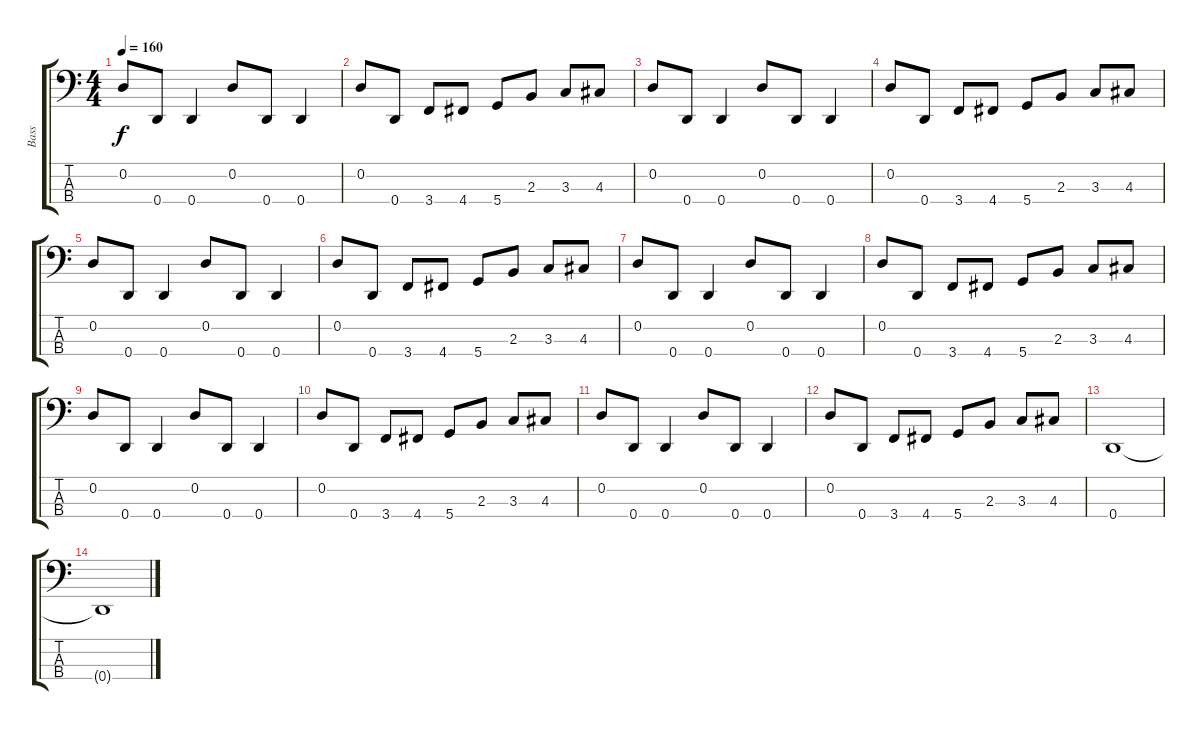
\track ("Bass" "Bass") {instrument electricbassfinger}
\staff {score tabs}
\tuning (G2 D2 A1 D1) {hide}
\ts (4 4)
\tempo 160
\clef f4
\ks c
0.2.8{dy f} 0.4.8 0.4.4 0.2.8 0.4.8 0.4.4 |
0.2.8 0.4.8 3.4.8 4.4.8 5.4.8 2.3.8 3.3.8 4.3.8 |
0.2.8 0.4.8 0.4.4 0.2.8 0.4.8 0.4.4 |
0.2.8 0.4.8 3.4.8 4.4.8 5.4.8 2.3.8 3.3.8 4.3.8 |
0.2.8 0.4.8 0.4.4 0.2.8 0.4.8 0.4.4 |
0.2.8 0.4.8 3.4.8 4.4.8 5.4.8 2.3.8 3.3.8 4.3.8 |
0.2.8 0.4.8 0.4.4 0.2.8 0.4.8 0.4.4 |
0.2.8 0.4.8 3.4.8 4.4.8 5.4.8 2.3.8 3.3.8 4.3.8 |
0.2.8 0.4.8 0.4.4 0.2.8 0.4.8 0.4.4 |
0.2.8 0.4.8 3.4.8 4.4.8 5.4.8 2.3.8 3.3.8 4.3.8 |
0.2.8 0.4.8 0.4.4 0.2.8 0.4.8 0.4.4 |
0.2.8 0.4.8 3.4.8 4.4.8 5.4.8 2.3.8 3.3.8 4.3.8 |
0.4.1 |
0.4{t}.1
